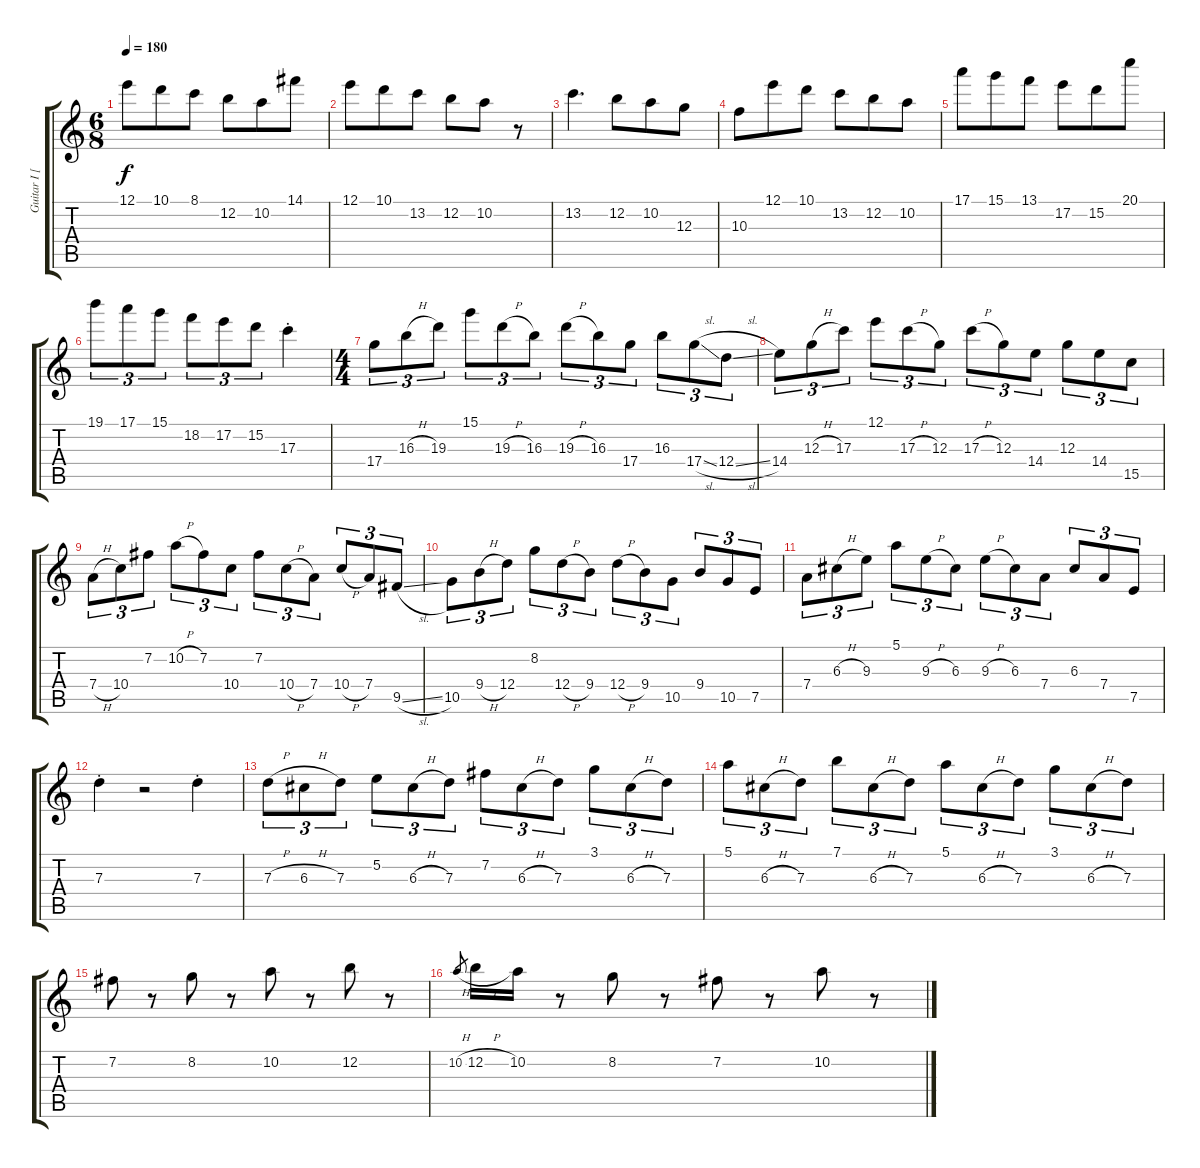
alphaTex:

\track ("Guitar I [Paul]" "Guitar I [") {instrument distortionguitar}
\staff {score tabs}
\tuning (E4 B3 G3 D3 A2 E2) {hide}
\ts (6 8)
\tempo 180
\clef g2
\ks c
12.1.8{dy f} 10.1.8 8.1.8 12.2.8 10.2.8 14.1.8 |
12.1.8 10.1.8 13.2.8 12.2.8 10.2.8 r.8 |
13.2.4{d} 12.2.8 10.2.8 12.3.8 |
10.3.8 12.1.8 10.1.8 13.2.8 12.2.8 10.2.8 |
17.1.8 15.1.8 13.1.8 17.2.8 15.2.8 20.1.8 |
19.1.8{tu (3 2)} 17.1.8{tu (3 2)} 15.1.8{tu (3 2)} 18.2.8{tu (3 2)} 17.2.8{tu (3 2)} 15.2.8{tu (3 2)} 17.3{st}.4 |
\ts (4 4)
17.4.8{tu (3 2)} 16.3{h}.8{tu (3 2)} 19.3.8{tu (3 2)} 15.1.8{tu (3 2)} 19.3{h}.8{tu (3 2)} 16.3.8{tu (3 2)} 19.3{h}.8{tu (3 2)} 16.3.8{tu (3 2)} 17.4.8{tu (3 2)} 16.3.8{tu (3 2)} 17.4{sl}.8{tu (3 2)} 12.4{sl}.8{tu (3 2)} |
14.4.8{tu (3 2)} 12.3{h}.8{tu (3 2)} 17.3.8{tu (3 2)} 12.1.8{tu (3 2)} 17.3{h}.8{tu (3 2)} 12.3.8{tu (3 2)} 17.3{h}.8{tu (3 2)} 12.3.8{tu (3 2)} 14.4.8{tu (3 2)} 12.3.8{tu (3 2)} 14.4.8{tu (3 2)} 15.5.8{tu (3 2)} |
7.4{h}.8{tu (3 2)} 10.4.8{tu (3 2)} 7.2.8{tu (3 2)} 10.2{h}.8{tu (3 2)} 7.2.8{tu (3 2)} 10.4.8{tu (3 2)} 7.2.8{tu (3 2)} 10.4{h}.8{tu (3 2)} 7.4.8{tu (3 2)} 10.4{h}.8{tu (3 2)} 7.4.8{tu (3 2)} 9.5{sl}.8{tu (3 2)} |
10.5.8{tu (3 2)} 9.4{h}.8{tu (3 2)} 12.4.8{tu (3 2)} 8.2.8{tu (3 2)} 12.4{h}.8{tu (3 2)} 9.4.8{tu (3 2)} 12.4{h}.8{tu (3 2)} 9.4.8{tu (3 2)} 10.5.8{tu (3 2)} 9.4.8{tu (3 2)} 10.5.8{tu (3 2)} 7.5.8{tu (3 2)} |
7.4.8{tu (3 2)} 6.3{h}.8{tu (3 2)} 9.3.8{tu (3 2)} 5.1.8{tu (3 2)} 9.3{h}.8{tu (3 2)} 6.3.8{tu (3 2)} 9.3{h}.8{tu (3 2)} 6.3.8{tu (3 2)} 7.4.8{tu (3 2)} 6.3.8{tu (3 2)} 7.4.8{tu (3 2)} 7.5.8{tu (3 2)} |
7.3{st}.4 r.2 7.3{st}.4 |
7.3{h}.8{tu (3 2)} 6.3{h}.8{tu (3 2)} 7.3.8{tu (3 2)} 5.2.8{tu (3 2)} 6.3{h}.8{tu (3 2)} 7.3.8{tu (3 2)} 7.2.8{tu (3 2)} 6.3{h}.8{tu (3 2)} 7.3.8{tu (3 2)} 3.1.8{tu (3 2)} 6.3{h}.8{tu (3 2)} 7.3.8{tu (3 2)} |
5.1.8{tu (3 2)} 6.3{h}.8{tu (3 2)} 7.3.8{tu (3 2)} 7.1.8{tu (3 2)} 6.3{h}.8{tu (3 2)} 7.3.8{tu (3 2)} 5.1.8{tu (3 2)} 6.3{h}.8{tu (3 2)} 7.3.8{tu (3 2)} 3.1.8{tu (3 2)} 6.3{h}.8{tu (3 2)} 7.3.8{tu (3 2)} |
7.2.8 r.8 8.2.8 r.8 10.2.8 r.8 12.2.8 r.8 |
10.2{h}.8{gr} 12.2{h}.16 10.2.16 r.8 8.2.8 r.8 7.2.8 r.8 10.2.8 r.8
